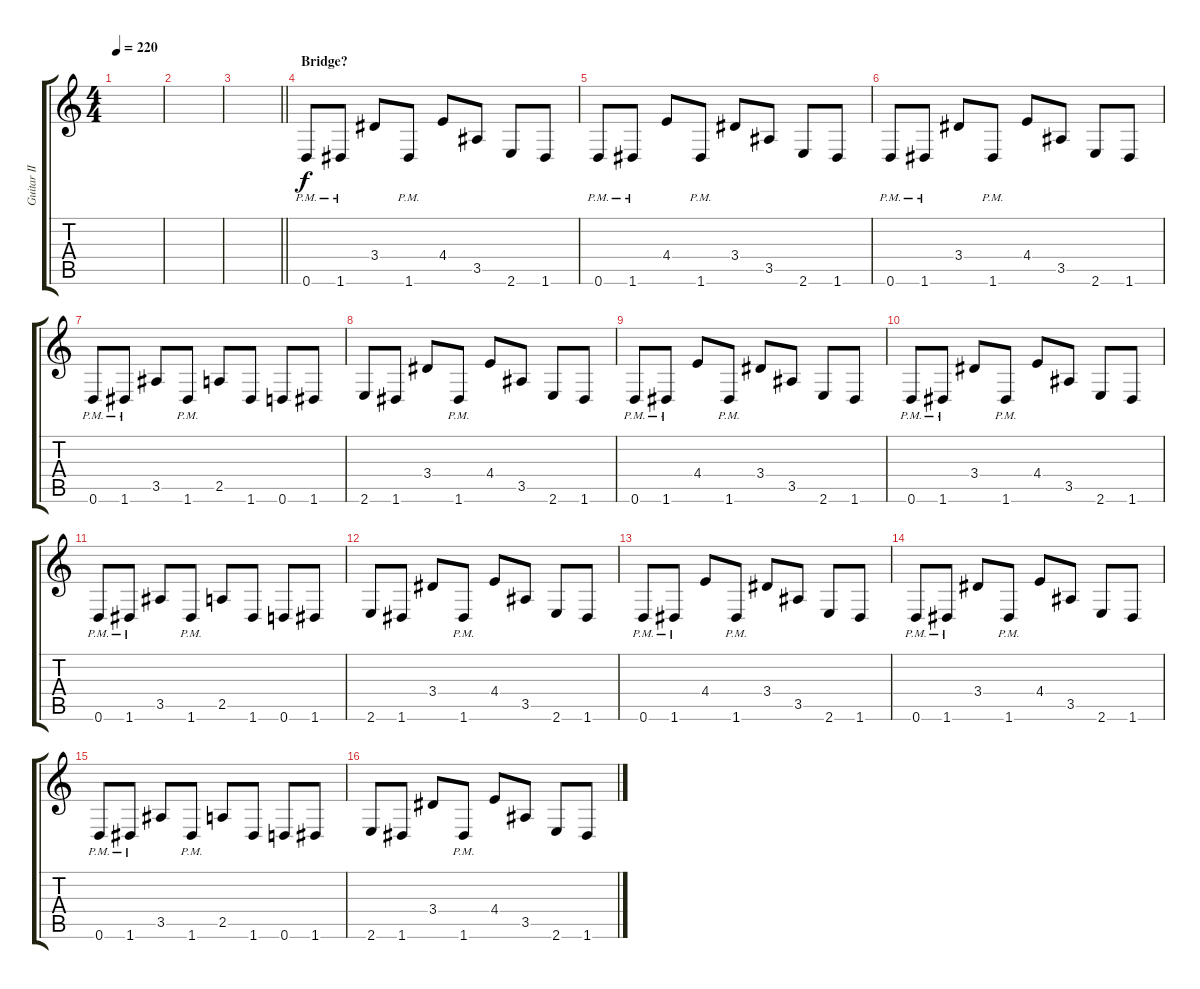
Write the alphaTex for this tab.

\track ("Guitar II" "Guitar II") {instrument distortionguitar}
\staff {score tabs}
\tuning (D4 A3 F3 C3 G2 D2) {hide}
\ts (4 4)
\tempo 220
\clef g2
\ks c
|
|
\barLineRight lightlight
|
\section ("" "Bridge?")
0.6{pm}.8 1.6{pm}.8 3.4.8 1.6{pm}.8 4.4.8 3.5.8 2.6.8 1.6.8 |
0.6{pm}.8 1.6{pm}.8 4.4.8 1.6{pm}.8 3.4.8 3.5.8 2.6.8 1.6.8 |
0.6{pm}.8 1.6{pm}.8 3.4.8 1.6{pm}.8 4.4.8 3.5.8 2.6.8 1.6.8 |
0.6{pm}.8 1.6{pm}.8 3.5.8 1.6{pm}.8 2.5.8 1.6.8 0.6.8 1.6.8 |
2.6.8 1.6.8 3.4.8 1.6{pm}.8 4.4.8 3.5.8 2.6.8 1.6.8 |
0.6{pm}.8 1.6{pm}.8 4.4.8 1.6{pm}.8 3.4.8 3.5.8 2.6.8 1.6.8 |
0.6{pm}.8 1.6{pm}.8 3.4.8 1.6{pm}.8 4.4.8 3.5.8 2.6.8 1.6.8 |
0.6{pm}.8 1.6{pm}.8 3.5.8 1.6{pm}.8 2.5.8 1.6.8 0.6.8 1.6.8 |
2.6.8 1.6.8 3.4.8 1.6{pm}.8 4.4.8 3.5.8 2.6.8 1.6.8 |
0.6{pm}.8 1.6{pm}.8 4.4.8 1.6{pm}.8 3.4.8 3.5.8 2.6.8 1.6.8 |
0.6{pm}.8 1.6{pm}.8 3.4.8 1.6{pm}.8 4.4.8 3.5.8 2.6.8 1.6.8 |
0.6{pm}.8 1.6{pm}.8 3.5.8 1.6{pm}.8 2.5.8 1.6.8 0.6.8 1.6.8 |
2.6.8 1.6.8 3.4.8 1.6{pm}.8 4.4.8 3.5.8 2.6.8 1.6.8
